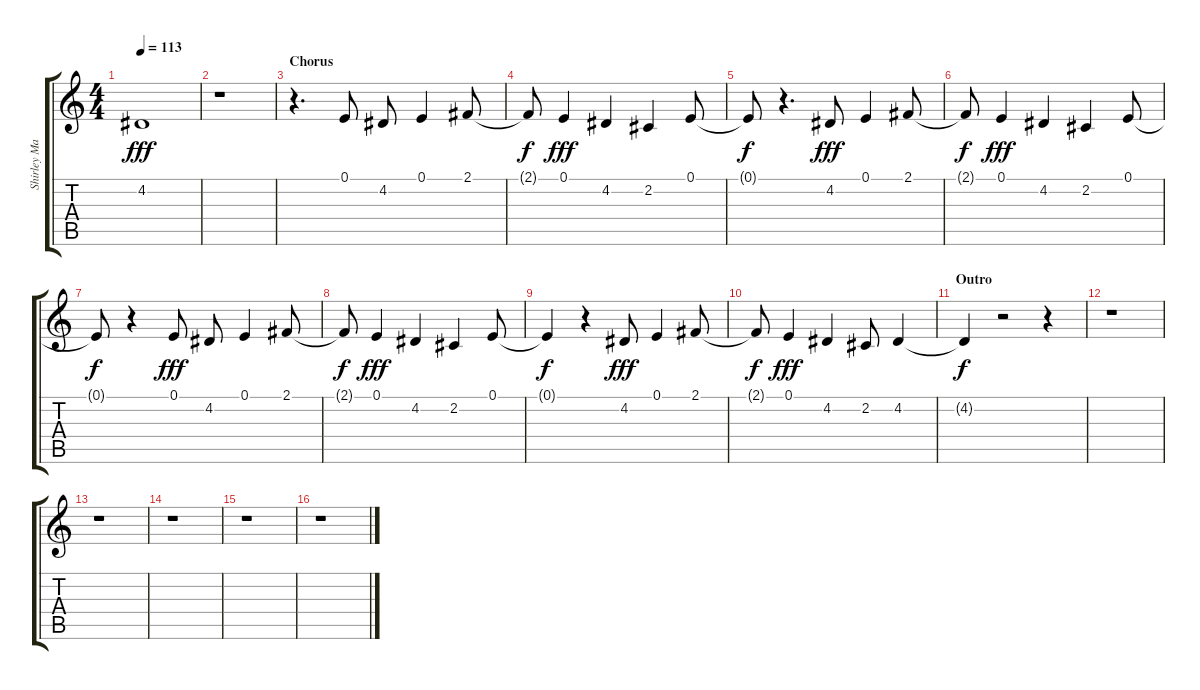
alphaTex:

\track ("Shirley Manson" "Shirley Ma") {instrument violin}
\staff {score tabs}
\tuning (E4 B3 G3 D3 A2 E2) {hide}
\ts (4 4)
\tempo 113
\clef g2
\ks c
4.2.1{dy fff} |
r.1 |
\section ("" "Chorus")
r.4{d} 0.1.8 4.2.8 0.1.4 2.1.8 |
2.1{t}.8{dy f} 0.1.4{dy fff} 4.2.4 2.2.4 0.1.8 |
0.1{t}.8{dy f} r.4{d} 4.2.8{dy fff} 0.1.4 2.1.8 |
2.1{t}.8{dy f} 0.1.4{dy fff} 4.2.4 2.2.4 0.1.8 |
0.1{t}.8{dy f} r.4 0.1.8{dy fff} 4.2.8 0.1.4 2.1.8 |
2.1{t}.8{dy f} 0.1.4{dy fff} 4.2.4 2.2.4 0.1.8 |
0.1{t}.4{dy f} r.4 4.2.8{dy fff} 0.1.4 2.1.8 |
2.1{t}.8{dy f} 0.1.4{dy fff} 4.2.4 2.2.8 4.2.4 |
\section ("" "Outro")
4.2{t}.4{dy f} r.2 r.4 |
r.1 |
r.1 |
r.1 |
r.1 |
r.1
